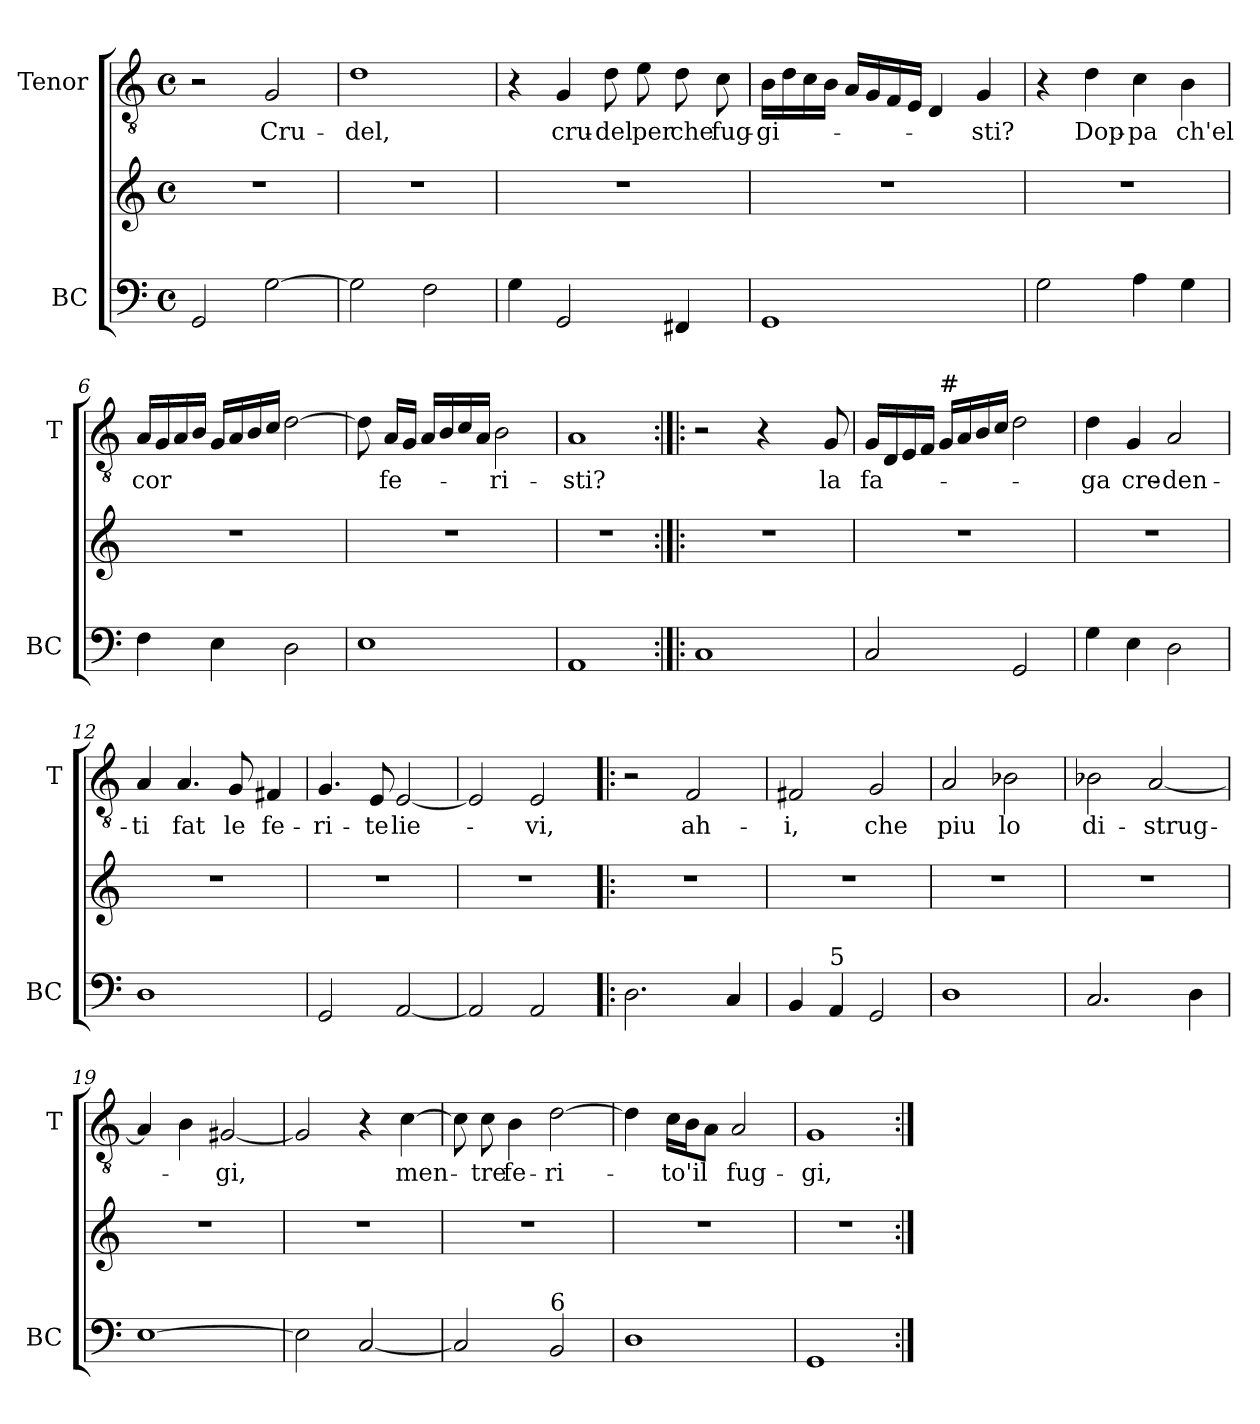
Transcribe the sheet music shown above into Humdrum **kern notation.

**kern	**kern	**kern	**text
*part2	*part2	*part1	*part1
*staff3	*staff2	*staff1	*staff1
*I"BC	*	*I"Tenor	*
*I'BC	*	*I'T	*
*clefF4	*clefG2	*clefGv2	*
*k[]	*k[]	*k[]	*
*C:	*C:	*C:	*
*M4/4	*M4/4	*M4/4	*
*met(c)	*met(c)	*met(c)	*
=1	=1	=1	=1
2GG/	1r	2r	.
!	!	!	!LO:LY:b
[2G\	.	2G/	Cru-
=2	=2	=2	=2
!	!	!	!LO:LY:b
2G\]	1r	1d	-del,
2F\	.	.	.
=3	=3	=3	=3
4G\	1r	4r	.
!	!	!	!LO:LY:b
2GG/	.	4G/	cru-
!	!	!	!LO:LY:b
.	.	8d\	-del
!	!	!	!LO:LY:b
.	.	8e\	per
!	!	!	!LO:LY:b
4FF#X/	.	8d\	che
!	!	!	!LO:LY:b
.	.	8c\	fug-
=4	=4	=4	=4
!	!	!	!LO:LY:b
1GG	1r	16B\LL	-gi-
.	.	16d\	.
.	.	16c\	.
.	.	16B\JJ	.
.	.	16A/LL	.
.	.	16G/	.
.	.	16F/	.
.	.	16E/JJ	.
.	.	4D/	.
!	!	!	!LO:LY:b
.	.	4G/	-sti?
!!LO:LB:g=z
=5	=5	=5	=5
2G\	1r	4r	.
!	!	!	!LO:LY:b
.	.	4d\	Dop-
!	!	!	!LO:LY:b
4A\	.	4c\	-pa
!	!	!	!LO:LY:b
4G\	.	4B\	ch'el
=6	=6	=6	=6
!	!	!	!LO:LY:b
4F\	1r	16A/LL	cor
.	.	16G/	.
.	.	16A/	.
.	.	16B/JJ	.
4E\	.	16G/LL	.
.	.	16A/	.
.	.	16B/	.
.	.	16c/JJ	.
2D\	.	[2d\	.
=7	=7	=7	=7
1E	1r	8d\]	.
!	!	!	!LO:LY:b
.	.	16A/LL	fe-
.	.	16G/JJ	.
.	.	16A/LL	.
.	.	16B/	.
.	.	16c/	.
.	.	16A/JJ	.
!	!	!	!LO:LY:b
.	.	2B\	-ri-
=8	=8	=8	=8
!	!	!	!LO:LY:b
1AA	1r	1A	-sti?
!!LO:LB:g=z
=9:|!|:	=9:|!|:	=9:|!|:	=9:|!|:
1C	1r	2r	.
.	.	4r	.
!	!	!	!LO:LY:b
.	.	8G/yy	Con
!	!	!	!LO:LY:b
.	.	8G/	la
=10	=10	=10	=10
!	!	!	!LO:LY:b
2C/	1r	16G/LL	fa-
.	.	16D/	.
.	.	16E/	.
.	.	16F/JJ	.
!	!	!LO:TX:a:t=#	!
.	.	16G/LL	.
.	.	16A/	.
.	.	16B/	.
.	.	16c/JJ	.
2GG/	.	2d\	.
=11	=11	=11	=11
!	!	!	!LO:LY:b
4G\	1r	4d\	-ga
!	!	!	!LO:LY:b
4E\	.	4G/	cre-
!	!	!	!LO:LY:b
2D\	.	2A/	-den-
=12	=12	=12	=12
!	!	!	!LO:LY:b
1D	1r	4A/	-ti
!	!	!	!LO:LY:b
.	.	4.A/	fat
!	!	!	!LO:LY:b
.	.	8G/	le
!	!	!	!LO:LY:b
.	.	4F#X/	fe-
=13	=13	=13	=13
!	!	!	!LO:LY:b
2GG/	1r	4.G/	-ri-
!	!	!	!LO:LY:b
.	.	8E/	-te
!	!	!	!LO:LY:b
[2AA/	.	[2E/	lie-
!!LO:PB:g=z
=14	=14	=14	=14
2AA/]	1r	2E/]	.
!	!	!	!LO:LY:b
2AA/	.	2E/	-vi,
=15!|:	=15!|:	=15!|:	=15!|:
2.D\	1r	2r	.
!	!	!	!LO:LY:b
.	.	2F/	ah-
4C/	.	.	.
=16	=16	=16	=16
!	!	!	!LO:LY:b
4BB/	1r	2F#X/	-i,
!LO:TX:a:t=5	!	!	!
4AA/	.	.	.
!	!	!	!LO:LY:b
2GG/	.	2G/	che
=17	=17	=17	=17
!	!	!	!LO:LY:b
1D	1r	2A/	piu
!	!	!	!LO:LY:b
.	.	2B-X\	lo
=18	=18	=18	=18
!	!	!	!LO:LY:b
2.C/	1r	2B-X\	di-
!	!	!	!LO:LY:b
.	.	[2A/	-strug-
4D\	.	.	.
!!LO:LB:g=z
=19	=19	=19	=19
[1E	1r	4A/]	.
.	.	4B\	.
!	!	!	!LO:LY:b
.	.	[2G#X/	-gi,
=20	=20	=20	=20
2E\]	1r	2G#/]	.
[2C/	.	4r	.
!	!	!	!LO:LY:b
.	.	[4c\	men-
=21	=21	=21	=21
2C/]	1r	8c\]	.
!	!	!	!LO:LY:b
.	.	8c\	-tre
!	!	!	!LO:LY:b
.	.	4B\	fe-
!LO:TX:a:t=6	!	!	!
!	!	!	!LO:LY:b
2BB/	.	[2d\	-ri-
=22	=22	=22	=22
1D	1r	4d\]	.
!	!	!	!LO:LY:b
.	.	16c\LL	-to'il
.	.	16B\J	.
.	.	8A\J	.
!	!	!	!LO:LY:b
.	.	2A/	fug-
=23	=23	=23	=23
!	!	!	!LO:LY:b
1GG	1r	1G	-gi,
=:|!	=:|!	=:|!	=:|!
*-	*-	*-	*-
